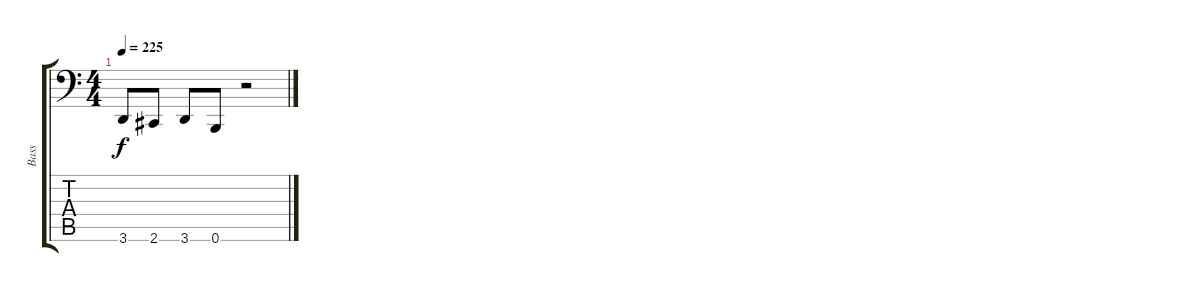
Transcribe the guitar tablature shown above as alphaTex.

\track ("Bass" "Bass") {instrument electricbasspick}
\staff {score tabs}
\tuning (B2 Gb2 D2 A1 E1 B0) {hide}
\ts (4 4)
\tempo 225
\clef f4
\ks c
3.6.8{dy f} 2.6.8 3.6.8 0.6.8 r.2
